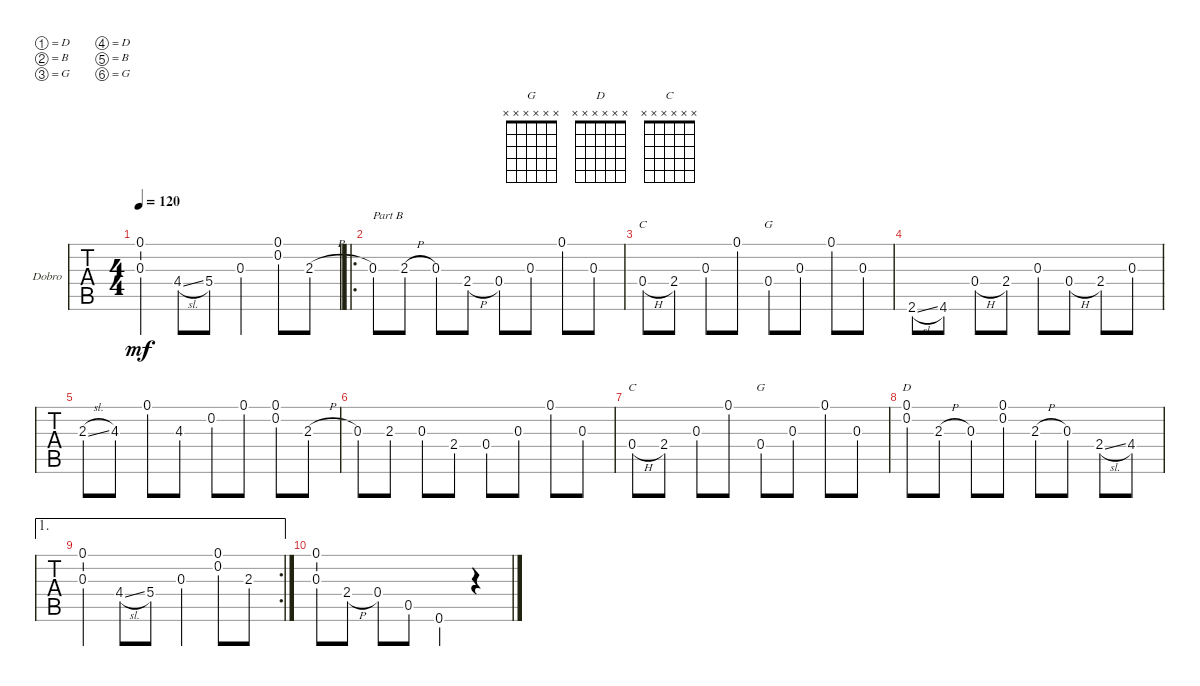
\defaultSystemsLayout 4
\bracketExtendMode groupsimilarinstruments
\firstSystemTrackNameOrientation horizontal
\otherSystemsTrackNameOrientation horizontal
\track ("Dobro" "Dobro") {instrument acousticguitarsteel}
\staff {tabs}
\tuning (D4 B3 G3 D3 B2 G2)
\chord ("G" x x x x x x)
\chord ("D" x x x x x x)
\chord ("C" x x x x x x)
\ts (4 4)
\tempo 120
\clef g2
\ks c
(0.1 0.3).4{dy mf} 4.4{sl}.8 5.4.8 0.3.4 (0.1 0.2).8 2.3{h}.8 |
\ro
0.3.8{txt "Part B"} 2.3{h}.8 0.3.8 2.4{h}.8 0.4.8 0.3.8 0.1.8 0.3.8 |
0.4{h}.8{ch "C"} 2.4.8 0.3.8 0.1.8 0.4.8{ch "G"} 0.3.8 0.1.8 0.3.8 |
2.6{sl}.8 4.6.8 0.4{h}.8 2.4.8 0.3.8 0.4{h}.8 2.4.8 0.3.8 |
2.3{sl}.8 4.3.8 0.1.8 4.3.8 0.2.8 0.1.8 (0.1 0.2).8 2.3{h}.8 |
0.3.8 2.3.8 0.3.8 2.4.8 0.4.8 0.3.8 0.1.8 0.3.8 |
0.4{h}.8{ch "C"} 2.4.8 0.3.8 0.1.8 0.4.8{ch "G"} 0.3.8 0.1.8 0.3.8 |
(0.1 0.2).8{ch "D"} 2.3{h}.8 0.3.8 (0.1 0.2).8 2.3{h}.8 0.3.8 2.4{sl}.8 4.4.8 |
\ae 1
\rc 2
(0.1 0.3).4 4.4{sl}.8 5.4.8 0.3.4 (0.1 0.2).8 2.3.8 |
(0.1 0.3).8 2.4{h}.8 0.4.8 0.5.8 0.6.4 r.4
